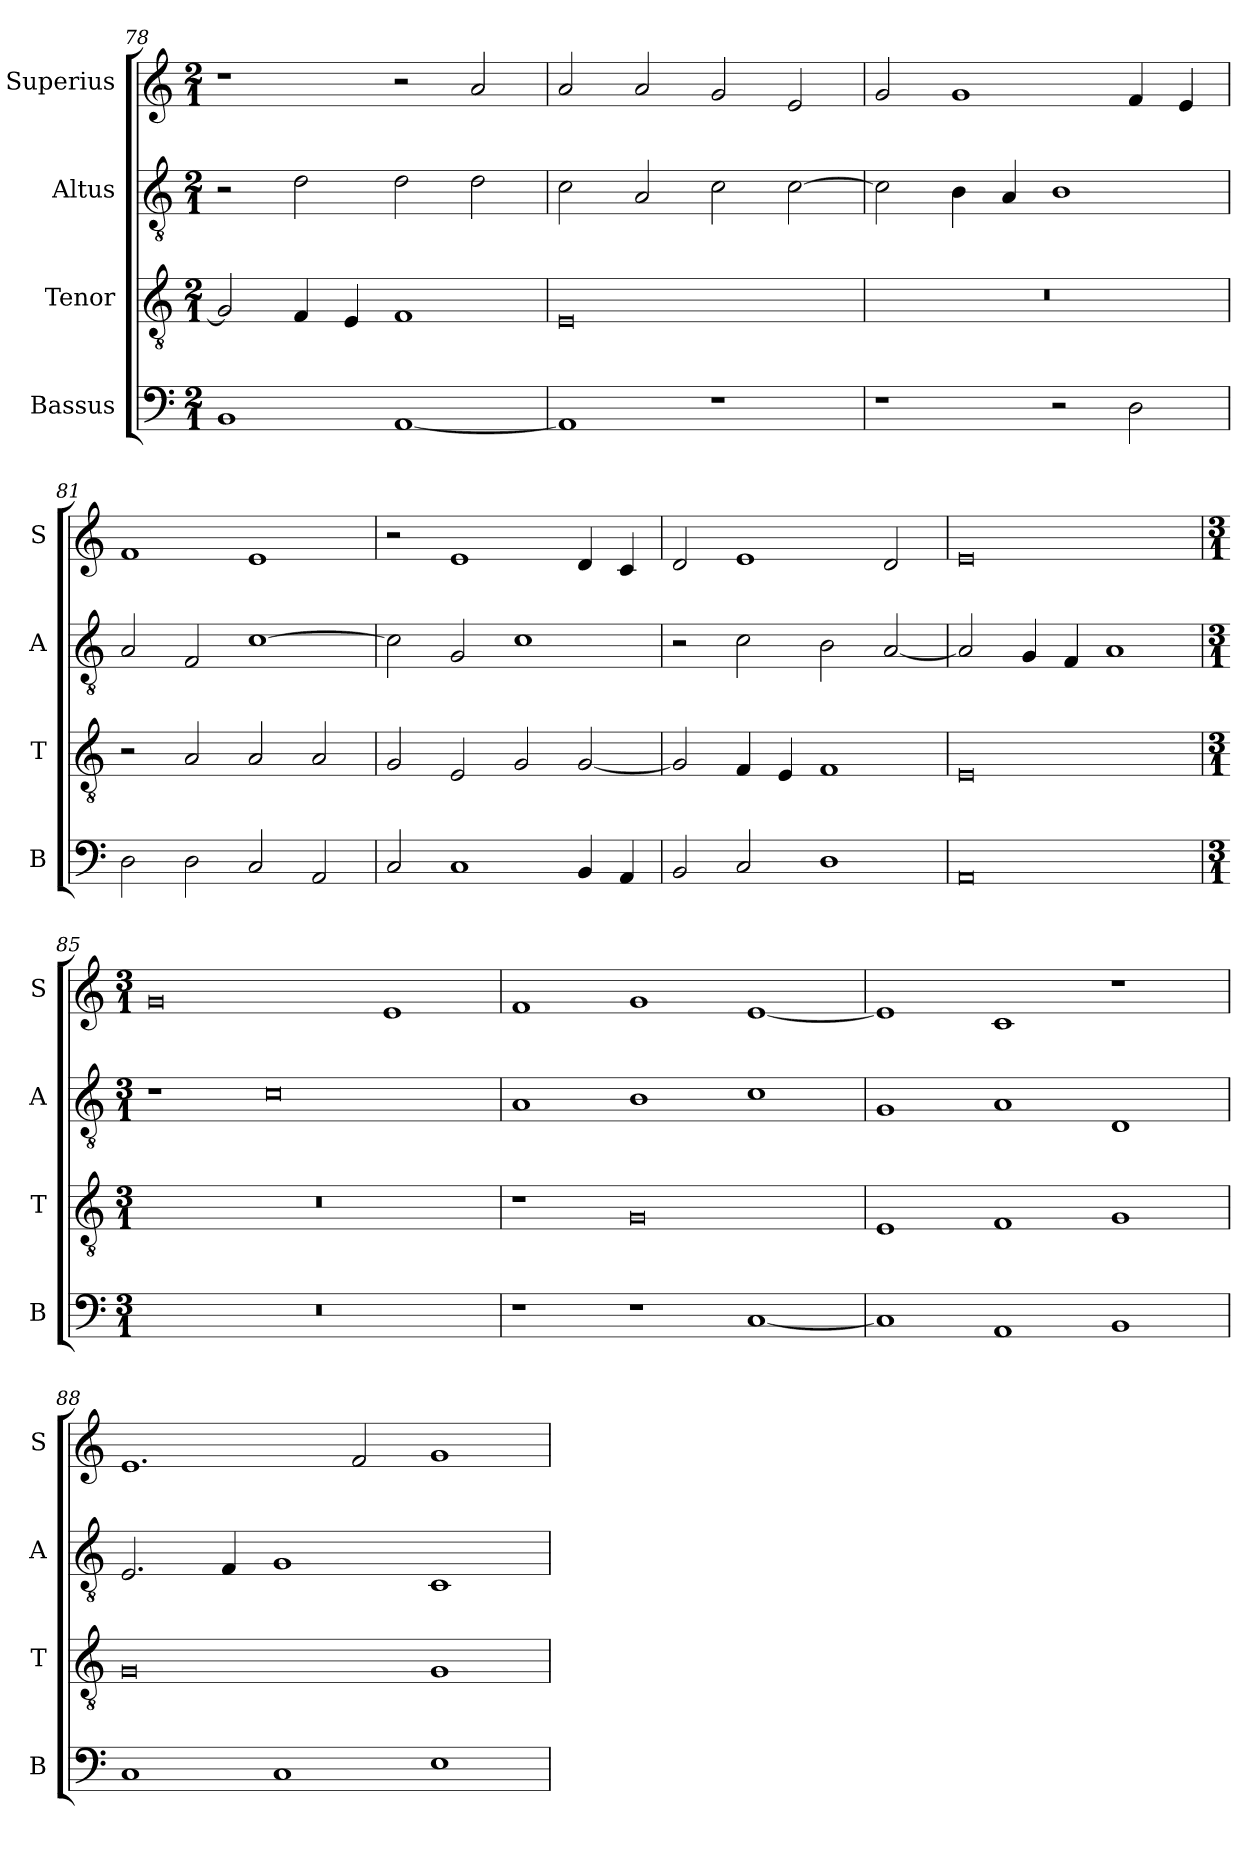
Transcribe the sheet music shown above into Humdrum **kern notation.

**kern	**kern	**kern	**kern
*part4	*part3	*part2	*part1
*staff4	*staff3	*staff2	*staff1
*I"Bassus	*I"Tenor	*I"Altus	*I"Superius
*I'B	*I'T	*I'A	*I'S
*clefF4	*clefGv2	*clefGv2	*clefG2
*k[]	*k[]	*k[]	*k[]
*C:	*C:	*C:	*C:
*M2/1	*M2/1	*M2/1	*M2/1
=78	=78	=78	=78
1BB	2G]	2r	1r
.	4F	2d	.
.	4E	.	.
[1AA	1F	2d	2r
.	.	2d	2a
=79	=79	=79	=79
1AA]	0E	2c	2a
.	.	2A	2a
1r	.	2c	2g
.	.	[2c	2e
=80	=80	=80	=80
1r	0r	2c]	2g
.	.	4B	1g
.	.	4A	.
2r	.	1B	.
2D	.	.	4f
.	.	.	4e
=81	=81	=81	=81
2D	2r	2A	1f
2D	2A	2F	.
2C	2A	[1c	1e
2AA	2A	.	.
=82	=82	=82	=82
2C	2G	2c]	2r
1C	2E	2G	1e
.	2G	1c	.
4BB	[2G	.	4d
4AA	.	.	4c
=83	=83	=83	=83
2BB	2G]	2r	2d
2C	4F	2c	1e
.	4E	.	.
1D	1F	2B	.
.	.	[2A	2d
=84	=84	=84	=84
0AA	0E	2A]	0e
.	.	4G	.
.	.	4F	.
.	.	1A	.
=85	=85	=85	=85
*M3/1	*M3/1	*M3/1	*M3/1
0.r	0.r	1r	0g
.	.	0c	.
.	.	.	1e
=86	=86	=86	=86
1r	1r	1A	1f
1r	0G	1B	1g
[1C	.	1c	[1e
=87	=87	=87	=87
1C]	1E	1G	1e]
1AA	1F	1A	1c
1BB	1G	1D	1r
=88	=88	=88	=88
1C	0G	2.E	1.e
.	.	4F	.
1C	.	1G	.
.	.	.	2f
1E	1G	1C	1g
=	=	=	=
*-	*-	*-	*-
